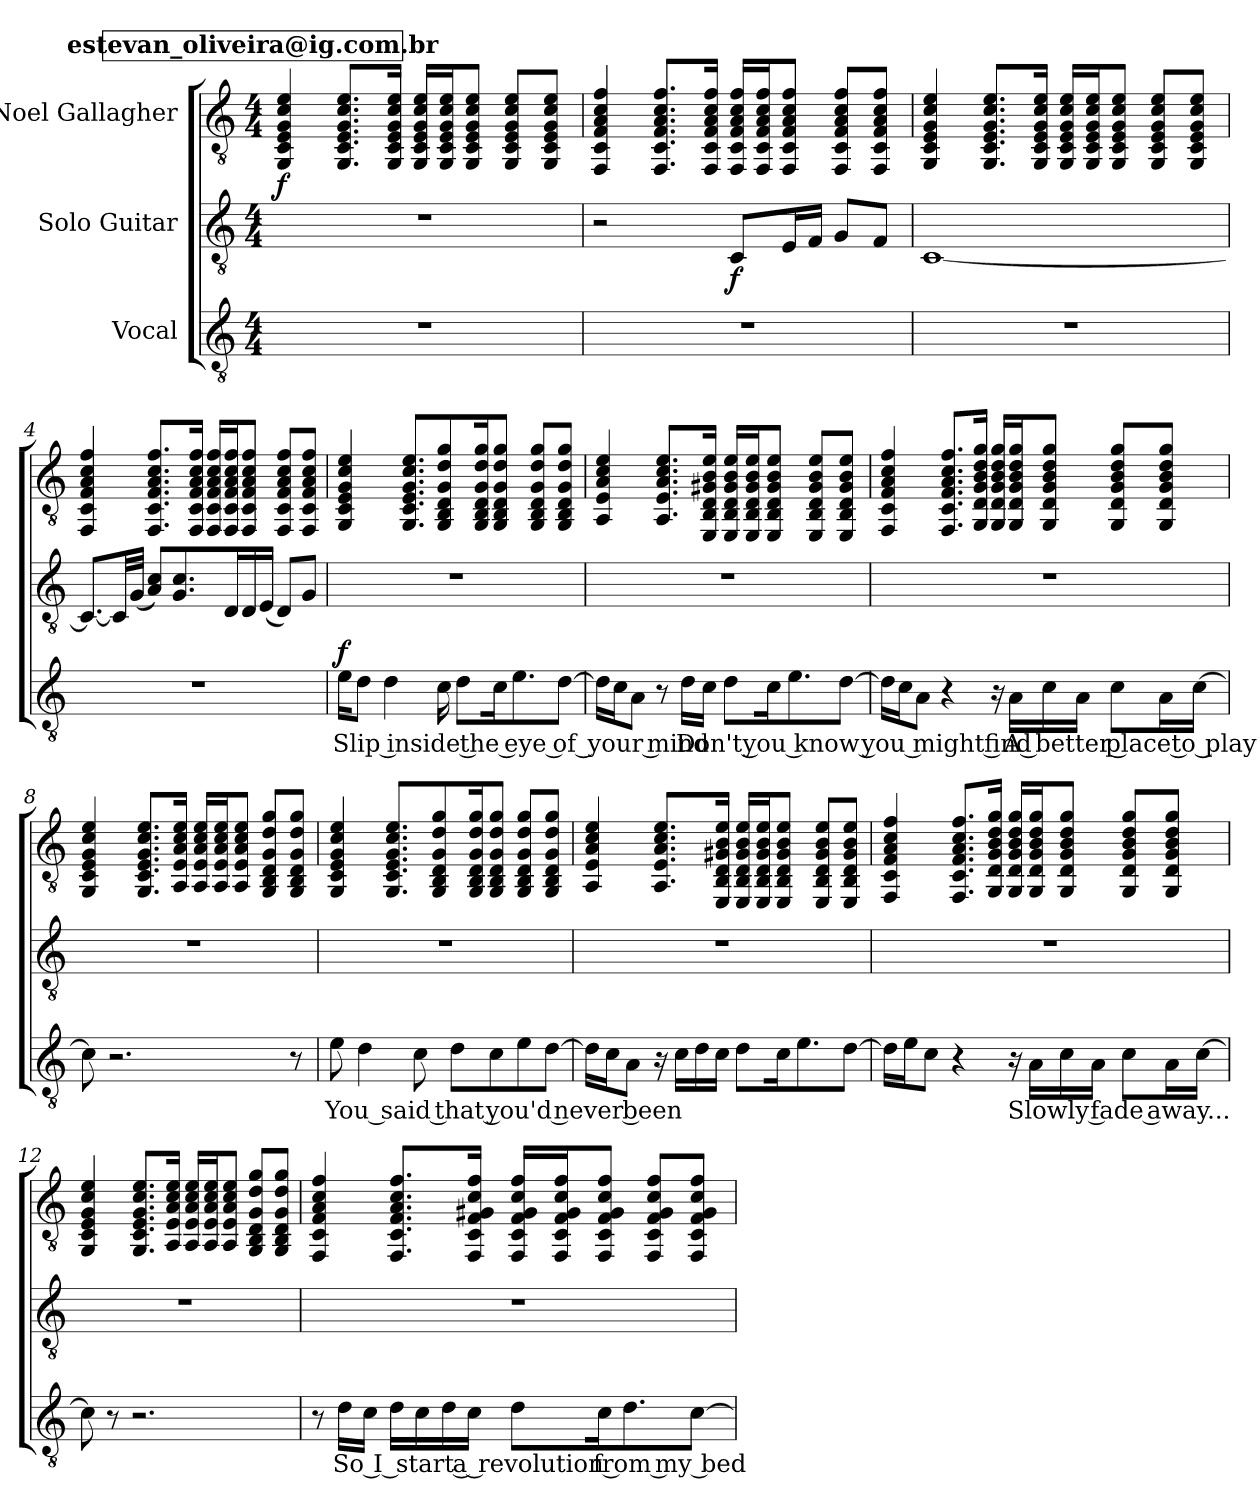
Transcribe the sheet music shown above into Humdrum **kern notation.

**kern	**text	**dynam	**kern	**dynam	**kern	**dynam
*part3	*part3	*part3	*part2	*part2	*part1	*part1
*staff3	*staff3	*staff3	*staff2	*staff2	*staff1	*staff1
*I"Vocal	*	*	*I"Solo Guitar	*	*I"Noel Gallagher	*
*clefGv2	*	*	*clefGv2	*	*clefGv2	*
*k[]	*	*	*k[]	*	*k[]	*
*M4/4	*	*	*M4/4	*	*M4/4	*
*MM90	*	*	*MM90	*	*MM90	*
!!LO:REH:place=s1:a:B:fs=14:t=estevan_oliveira@ig.com.br
=1	=1	=1	=1	=1	=1	=1
!	!	!	!	!	!	!LO:DY:b
1r	.	.	1r	.	4GG/ 4C/ 4E/ 4G/ 4c/ 4e/	f
.	.	.	.	.	8.GG/ 8.C/ 8.E/ 8.G/ 8.c/ 8.e/L	.
.	.	.	.	.	16GG/ 16C/ 16E/ 16G/ 16c/ 16e/Jk	.
.	.	.	.	.	16GG/ 16C/ 16E/ 16G/ 16c/ 16e/LL	.
.	.	.	.	.	16GG/ 16C/ 16E/ 16G/ 16c/ 16e/J	.
.	.	.	.	.	8GG/ 8C/ 8E/ 8G/ 8c/ 8e/J	.
.	.	.	.	.	8GG/ 8C/ 8E/ 8G/ 8c/ 8e/L	.
.	.	.	.	.	8GG/ 8C/ 8E/ 8G/ 8c/ 8e/J	.
=2	=2	=2	=2	=2	=2	=2
1r	.	.	2r	.	4FF/ 4C/ 4F/ 4A/ 4c/ 4f/	.
.	.	.	.	.	8.FF/ 8.C/ 8.F/ 8.A/ 8.c/ 8.f/L	.
.	.	.	.	.	16FF/ 16C/ 16F/ 16A/ 16c/ 16f/Jk	.
!	!	!	!	!LO:DY:b	!	!
.	.	.	8C/L	f	16FF/ 16C/ 16F/ 16A/ 16c/ 16f/LL	.
.	.	.	.	.	16FF/ 16C/ 16F/ 16A/ 16c/ 16f/J	.
.	.	.	16E/L	.	8FF/ 8C/ 8F/ 8A/ 8c/ 8f/J	.
.	.	.	16F/JJ	.	.	.
.	.	.	8G/L	.	8FF/ 8C/ 8F/ 8A/ 8c/ 8f/L	.
.	.	.	8F/J	.	8FF/ 8C/ 8F/ 8A/ 8c/ 8f/J	.
=3	=3	=3	=3	=3	=3	=3
1r	.	.	[1C	.	4GG/ 4C/ 4E/ 4G/ 4c/ 4e/	.
.	.	.	.	.	8.GG/ 8.C/ 8.E/ 8.G/ 8.c/ 8.e/L	.
.	.	.	.	.	16GG/ 16C/ 16E/ 16G/ 16c/ 16e/Jk	.
.	.	.	.	.	16GG/ 16C/ 16E/ 16G/ 16c/ 16e/LL	.
.	.	.	.	.	16GG/ 16C/ 16E/ 16G/ 16c/ 16e/J	.
.	.	.	.	.	8GG/ 8C/ 8E/ 8G/ 8c/ 8e/J	.
.	.	.	.	.	8GG/ 8C/ 8E/ 8G/ 8c/ 8e/L	.
.	.	.	.	.	8GG/ 8C/ 8E/ 8G/ 8c/ 8e/J	.
!!LO:LB:g=z
=4	=4	=4	=4	=4	=4	=4
1r	.	.	8.C/L_	.	4FF/ 4C/ 4F/ 4A/ 4c/ 4f/	.
.	.	.	32C/LL]	.	.	.
.	.	.	(<32G/JJJ	.	.	.
.	.	.	8A/ 8c/L)	.	8.FF/ 8.C/ 8.F/ 8.A/ 8.c/ 8.f/L	.
.	.	.	8.G/ 8.c/	.	.	.
.	.	.	.	.	16FF/ 16C/ 16F/ 16A/ 16c/ 16f/Jk	.
.	.	.	.	.	16FF/ 16C/ 16F/ 16A/ 16c/ 16f/LL	.
.	.	.	16D/L	.	16FF/ 16C/ 16F/ 16A/ 16c/ 16f/J	.
.	.	.	16D/	.	8FF/ 8C/ 8F/ 8A/ 8c/ 8f/J	.
.	.	.	(<16E/JJ	.	.	.
.	.	.	8D/L)	.	8FF/ 8C/ 8F/ 8A/ 8c/ 8f/L	.
.	.	.	8G/J	.	8FF/ 8C/ 8F/ 8A/ 8c/ 8f/J	.
=5	=5	=5	=5	=5	=5	=5
!	!LO:LY:b	!LO:DY:b	!	!	!	!
16e\KL	Slip inside the eye of your mind	f	1r	.	4GG/ 4C/ 4E/ 4G/ 4c/ 4e/	.
8d\J	.	.	.	.	.	.
4d\	.	.	.	.	.	.
.	.	.	.	.	8.GG/ 8.C/ 8.E/ 8.G/ 8.c/ 8.e/L	.
16c\	.	.	.	.	8GG/ 8BB/ 8D/ 8G/ 8d/ 8g/	.
8d\L	.	.	.	.	.	.
.	.	.	.	.	16GG/ 16BB/ 16D/ 16G/ 16d/ 16g/K	.
16c\K	.	.	.	.	8GG/ 8BB/ 8D/ 8G/ 8d/ 8g/J	.
8.e\	.	.	.	.	.	.
.	.	.	.	.	8GG/ 8BB/ 8D/ 8G/ 8d/ 8g/L	.
[8d\J	.	.	.	.	8GG/ 8BB/ 8D/ 8G/ 8d/ 8g/J	.
!!LO:LB:g=z
=6	=6	=6	=6	=6	=6	=6
16d\LL]	.	.	1r	.	4AA/ 4E/ 4A/ 4c/ 4e/	.
16c\J	.	.	.	.	.	.
8A\J	.	.	.	.	.	.
8r	.	.	.	.	8.AA/ 8.E/ 8.A/ 8.c/ 8.e/L	.
!	!LO:LY:b	!	!	!	!	!
16d\LL	Don't you know you might find	.	.	.	.	.
16c\JJ	.	.	.	.	16EE/ 16BB/ 16D/ 16G#X/ 16B/ 16e/Jk	.
8d\L	.	.	.	.	16EE/ 16BB/ 16D/ 16G#/ 16B/ 16e/LL	.
.	.	.	.	.	16EE/ 16BB/ 16D/ 16G#/ 16B/ 16e/J	.
16c\K	.	.	.	.	8EE/ 8BB/ 8D/ 8G#/ 8B/ 8e/J	.
8.e\	.	.	.	.	.	.
.	.	.	.	.	8EE/ 8BB/ 8D/ 8G#/ 8B/ 8e/L	.
[8d\J	.	.	.	.	8EE/ 8BB/ 8D/ 8G#/ 8B/ 8e/J	.
=7	=7	=7	=7	=7	=7	=7
16d\LL]	.	.	1r	.	4FF/ 4C/ 4F/ 4A/ 4c/ 4f/	.
16c\J	.	.	.	.	.	.
8A\J	.	.	.	.	.	.
4r	.	.	.	.	8.FF/ 8.C/ 8.F/ 8.A/ 8.c/ 8.f/L	.
.	.	.	.	.	16GG/ 16D/ 16G/ 16B/ 16d/ 16g/Jk	.
16r	.	.	.	.	16GG/ 16D/ 16G/ 16B/ 16d/ 16g/LL	.
!	!LO:LY:b	!	!	!	!	!
16A\LL	A better place to play	.	.	.	16GG/ 16D/ 16G/ 16B/ 16d/ 16g/J	.
16c\	.	.	.	.	8GG/ 8D/ 8G/ 8B/ 8d/ 8g/J	.
16A\JJ	.	.	.	.	.	.
8c\L	.	.	.	.	8GG/ 8D/ 8G/ 8B/ 8d/ 8g/L	.
16A\L	.	.	.	.	8GG/ 8D/ 8G/ 8B/ 8d/ 8g/J	.
[16c\JJ	.	.	.	.	.	.
=8	=8	=8	=8	=8	=8	=8
8c\]	.	.	1r	.	4GG/ 4C/ 4E/ 4G/ 4c/ 4e/	.
2.r	.	.	.	.	.	.
.	.	.	.	.	8.GG/ 8.C/ 8.E/ 8.G/ 8.c/ 8.e/L	.
.	.	.	.	.	16AA/ 16E/ 16A/ 16c/ 16e/Jk	.
.	.	.	.	.	16AA/ 16E/ 16A/ 16c/ 16e/LL	.
.	.	.	.	.	16AA/ 16E/ 16A/ 16c/ 16e/J	.
.	.	.	.	.	8AA/ 8E/ 8A/ 8c/ 8e/J	.
.	.	.	.	.	8GG/ 8BB/ 8D/ 8G/ 8d/ 8g/L	.
8r	.	.	.	.	8GG/ 8BB/ 8D/ 8G/ 8d/ 8g/J	.
!!LO:PB:g=z
=9	=9	=9	=9	=9	=9	=9
!	!LO:LY:b	!	!	!	!	!
8e\	You said that you'd never been	.	1r	.	4GG/ 4C/ 4E/ 4G/ 4c/ 4e/	.
4d\	.	.	.	.	.	.
.	.	.	.	.	8.GG/ 8.C/ 8.E/ 8.G/ 8.c/ 8.e/L	.
8c\	.	.	.	.	.	.
.	.	.	.	.	8GG/ 8BB/ 8D/ 8G/ 8d/ 8g/	.
8d\L	.	.	.	.	.	.
.	.	.	.	.	16GG/ 16BB/ 16D/ 16G/ 16d/ 16g/K	.
8c\	.	.	.	.	8GG/ 8BB/ 8D/ 8G/ 8d/ 8g/J	.
8e\	.	.	.	.	8GG/ 8BB/ 8D/ 8G/ 8d/ 8g/L	.
[8d\J	.	.	.	.	8GG/ 8BB/ 8D/ 8G/ 8d/ 8g/J	.
=10	=10	=10	=10	=10	=10	=10
16d\LL]	.	.	1r	.	4AA/ 4E/ 4A/ 4c/ 4e/	.
16c\J	.	.	.	.	.	.
8A\J	.	.	.	.	.	.
16r	.	.	.	.	8.AA/ 8.E/ 8.A/ 8.c/ 8.e/L	.
16c\LL	.	.	.	.	.	.
16d\	.	.	.	.	.	.
16c\JJ	.	.	.	.	16EE/ 16BB/ 16D/ 16G#X/ 16B/ 16e/Jk	.
8d\L	.	.	.	.	16EE/ 16BB/ 16D/ 16G#/ 16B/ 16e/LL	.
.	.	.	.	.	16EE/ 16BB/ 16D/ 16G#/ 16B/ 16e/J	.
16c\K	.	.	.	.	8EE/ 8BB/ 8D/ 8G#/ 8B/ 8e/J	.
8.e\	.	.	.	.	.	.
.	.	.	.	.	8EE/ 8BB/ 8D/ 8G#/ 8B/ 8e/L	.
[8d\J	.	.	.	.	8EE/ 8BB/ 8D/ 8G#/ 8B/ 8e/J	.
!!LO:LB:g=z
=11	=11	=11	=11	=11	=11	=11
16d\LL]	.	.	1r	.	4FF/ 4C/ 4F/ 4A/ 4c/ 4f/	.
16e\J	.	.	.	.	.	.
8c\J	.	.	.	.	.	.
4r	.	.	.	.	8.FF/ 8.C/ 8.F/ 8.A/ 8.c/ 8.f/L	.
.	.	.	.	.	16GG/ 16D/ 16G/ 16B/ 16d/ 16g/Jk	.
16r	.	.	.	.	16GG/ 16D/ 16G/ 16B/ 16d/ 16g/LL	.
!	!LO:LY:b	!	!	!	!	!
16A\LL	Slowly fade away...	.	.	.	16GG/ 16D/ 16G/ 16B/ 16d/ 16g/J	.
16c\	.	.	.	.	8GG/ 8D/ 8G/ 8B/ 8d/ 8g/J	.
16A\JJ	.	.	.	.	.	.
8c\L	.	.	.	.	8GG/ 8D/ 8G/ 8B/ 8d/ 8g/L	.
16A\L	.	.	.	.	8GG/ 8D/ 8G/ 8B/ 8d/ 8g/J	.
[16c\JJ	.	.	.	.	.	.
=12	=12	=12	=12	=12	=12	=12
8c\]	.	.	1r	.	4GG/ 4C/ 4E/ 4G/ 4c/ 4e/	.
8r	.	.	.	.	.	.
2.r	.	.	.	.	8.GG/ 8.C/ 8.E/ 8.G/ 8.c/ 8.e/L	.
.	.	.	.	.	16AA/ 16E/ 16A/ 16c/ 16e/Jk	.
.	.	.	.	.	16AA/ 16E/ 16A/ 16c/ 16e/LL	.
.	.	.	.	.	16AA/ 16E/ 16A/ 16c/ 16e/J	.
.	.	.	.	.	8AA/ 8E/ 8A/ 8c/ 8e/J	.
.	.	.	.	.	8GG/ 8BB/ 8D/ 8G/ 8d/ 8g/L	.
.	.	.	.	.	8GG/ 8BB/ 8D/ 8G/ 8d/ 8g/J	.
!!LO:LB:g=z
=13	=13	=13	=13	=13	=13	=13
8r	.	.	1r	.	4FF/ 4C/ 4F/ 4A/ 4c/ 4f/	.
!	!LO:LY:b	!	!	!	!	!
16d\LL	So I start a revolution from my bed	.	.	.	.	.
16c\JJ	.	.	.	.	.	.
16d\LL	.	.	.	.	8.FF/ 8.C/ 8.F/ 8.A/ 8.c/ 8.f/L	.
16c\	.	.	.	.	.	.
16d\	.	.	.	.	.	.
16c\JJ	.	.	.	.	16FF/ 16C/ 16F/ 16G#X/ 16c/ 16f/Jk	.
8d\L	.	.	.	.	16FF/ 16C/ 16F/ 16G#/ 16c/ 16f/LL	.
.	.	.	.	.	16FF/ 16C/ 16F/ 16G#/ 16c/ 16f/J	.
16c\K	.	.	.	.	8FF/ 8C/ 8F/ 8G#/ 8c/ 8f/J	.
8.d\	.	.	.	.	.	.
.	.	.	.	.	8FF/ 8C/ 8F/ 8G#/ 8c/ 8f/L	.
[8c\J	.	.	.	.	8FF/ 8C/ 8F/ 8G#/ 8c/ 8f/J	.
=	=	=	=	=	=	=
*-	*-	*-	*-	*-	*-	*-
